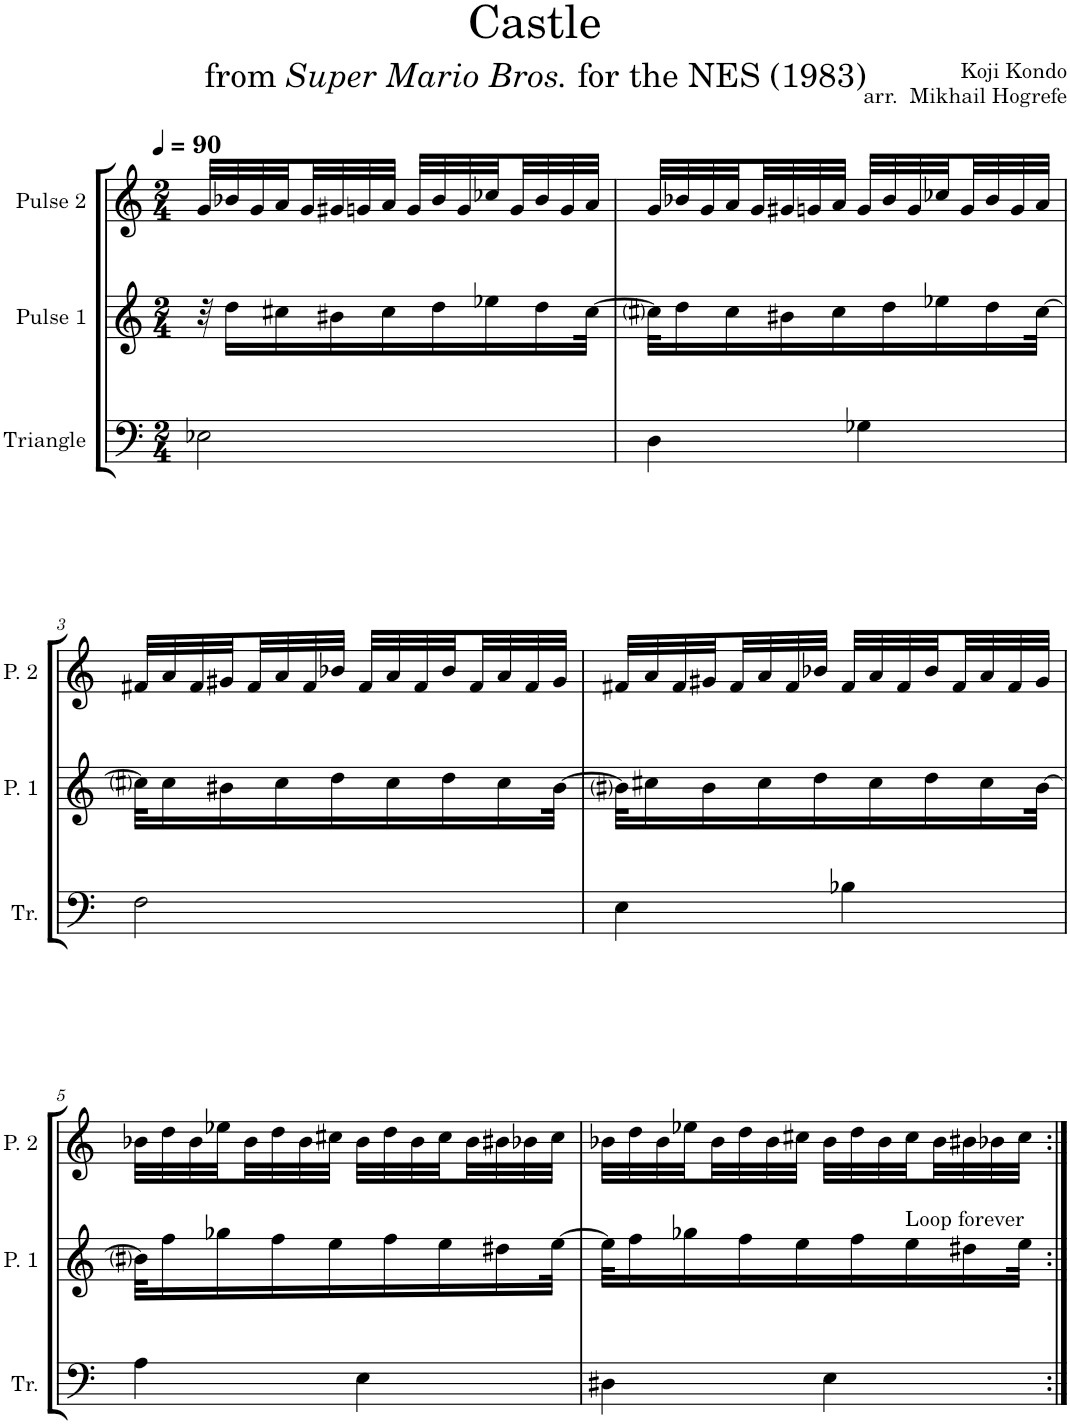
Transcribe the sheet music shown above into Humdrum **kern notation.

**kern	**kern	**kern
*part3	*part2	*part1
*staff3	*staff2	*staff1
*I"Triangle	*I"Pulse 1	*I"Pulse 2
*I'Tr.	*I'P. 1	*I'P. 2
*clefF4	*clefG2	*clefG2
*k[]	*k[]	*k[]
*M2/4	*M2/4	*M2/4
*MM90	*MM90	*MM90
=1	=1	=1
2E-X\	32r	32g/LLL
.	16dd\LL	32b-X/
.	.	32g/
.	16cc#X\	32a/
.	.	32g/
.	16b#X\	32g#X/
.	.	32gn/
.	16cc#\	32a/JJJ
.	.	32g/LLL
.	16dd\	32b-/
.	.	32g/
.	16ee-X\	32cc-X/
.	.	32g/
.	16dd\	32b-/
.	.	32g/
.	[32cc#\JJk	32a/JJJ
=2	=2	=2
4D\	32cc#i\KLL]	32g/LLL
.	16dd\	32b-X/
.	.	32g/
.	16cc#\	32a/
.	.	32g/
.	16b#X\	32g#X/
.	.	32gn/
.	16cc#\	32a/JJJ
4G-X\	.	32g/LLL
.	16dd\	32b-/
.	.	32g/
.	16ee-X\	32cc-X/
.	.	32g/
.	16dd\	32b-/
.	.	32g/
.	[32cc#\JJk	32a/JJJ
!!LO:LB:g=z
=3	=3	=3
2F\	32cc#i\KLL]	32f#X/LLL
.	16cc#\	32a/
.	.	32f#/
.	16b#X\	32g#X/
.	.	32f#/
.	16cc#\	32a/
.	.	32f#/
.	16dd\	32b-X/JJJ
.	.	32f#/LLL
.	16cc#\	32a/
.	.	32f#/
.	16dd\	32b-/
.	.	32f#/
.	16cc#\	32a/
.	.	32f#/
.	[32b#\JJk	32g#/JJJ
=4	=4	=4
4E\	32b#i\KLL]	32f#X/LLL
.	16cc#X\	32a/
.	.	32f#/
.	16b#\	32g#X/
.	.	32f#/
.	16cc#\	32a/
.	.	32f#/
.	16dd\	32b-X/JJJ
4B-X\	.	32f#/LLL
.	16cc#\	32a/
.	.	32f#/
.	16dd\	32b-/
.	.	32f#/
.	16cc#\	32a/
.	.	32f#/
.	[32b#\JJk	32g#/JJJ
!!LO:LB:g=z
=5	=5	=5
4A\	32b#i\KLL]	32b-X\LLL
.	16ff\	32dd\
.	.	32b-\
.	16gg-X\	32ee-X\
.	.	32b-\
.	16ff\	32dd\
.	.	32b-\
.	16ee\	32cc#X\JJJ
4E\	.	32b-\LLL
.	16ff\	32dd\
.	.	32b-\
.	16ee\	32cc#\
.	.	32b-\
.	16dd#X\	32b#X\
.	.	32b-X\
.	[32ee\JJk	32cc#\JJJ
=6	=6	=6
4D#X\	32ee\KLL]	32b-X\LLL
.	16ff\	32dd\
.	.	32b-\
.	16gg-X\	32ee-X\
.	.	32b-\
.	16ff\	32dd\
.	.	32b-\
.	16ee\	32cc#X\JJJ
4E\	.	32b-\LLL
.	16ff\	32dd\
.	.	32b-\
!	!LO:TX:a:t=Loop forever	!
.	16ee\	32cc#\
.	.	32b-\
.	16dd#X\	32b#X\
.	.	32b-X\
.	32ee\JJk	32cc#\JJJ
=:|!	=:|!	=:|!
*-	*-	*-
